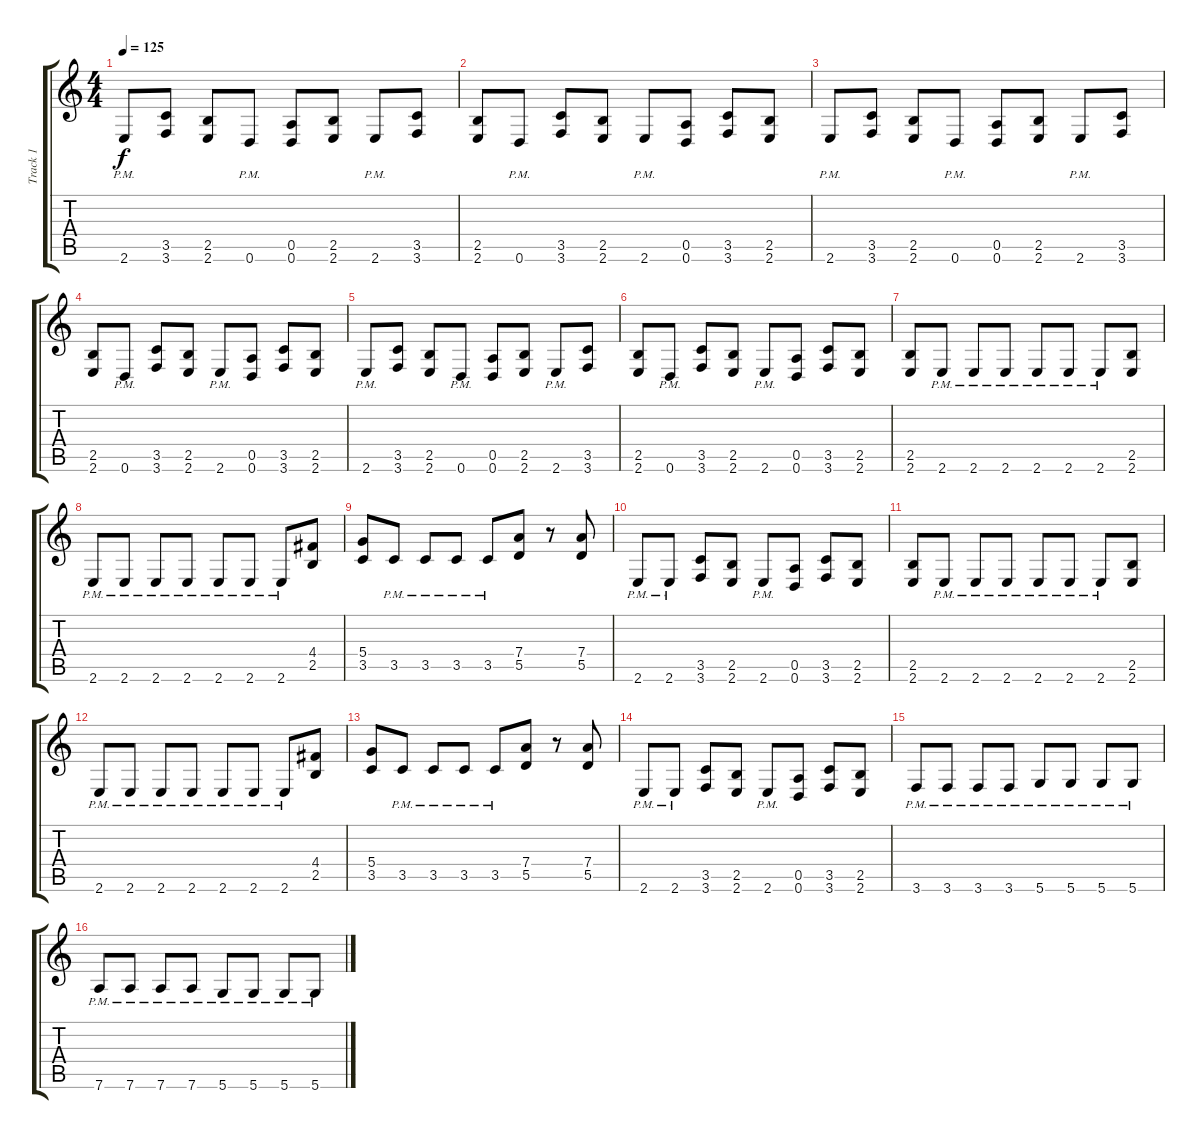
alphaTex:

\track ("Track 1" "Track 1") {instrument distortionguitar}
\staff {score tabs}
\tuning (E4 B3 G3 D3 A2 D2) {hide}
\ts (4 4)
\tempo 125
\clef g2
\ks c
2.6{pm}.8{dy f} (3.5 3.6).8 (2.5 2.6).8 0.6{pm}.8 (0.5 0.6).8 (2.5 2.6).8 2.6{pm}.8 (3.5 3.6).8 |
(2.5 2.6).8 0.6{pm}.8 (3.5 3.6).8 (2.5 2.6).8 2.6{pm}.8 (0.5 0.6).8 (3.5 3.6).8 (2.5 2.6).8 |
2.6{pm}.8 (3.5 3.6).8 (2.5 2.6).8 0.6{pm}.8 (0.5 0.6).8 (2.5 2.6).8 2.6{pm}.8 (3.5 3.6).8 |
(2.5 2.6).8 0.6{pm}.8 (3.5 3.6).8 (2.5 2.6).8 2.6{pm}.8 (0.5 0.6).8 (3.5 3.6).8 (2.5 2.6).8 |
2.6{pm}.8 (3.5 3.6).8 (2.5 2.6).8 0.6{pm}.8 (0.5 0.6).8 (2.5 2.6).8 2.6{pm}.8 (3.5 3.6).8 |
(2.5 2.6).8 0.6{pm}.8 (3.5 3.6).8 (2.5 2.6).8 2.6{pm}.8 (0.5 0.6).8 (3.5 3.6).8 (2.5 2.6).8 |
(2.5 2.6).8 2.6{pm}.8 2.6{pm}.8 2.6{pm}.8 2.6{pm}.8 2.6{pm}.8 2.6{pm}.8 (2.5 2.6).8 |
2.6{pm}.8 2.6{pm}.8 2.6{pm}.8 2.6{pm}.8 2.6{pm}.8 2.6{pm}.8 2.6{pm}.8 (4.4 2.5).8 |
(5.4 3.5).8 3.5{pm}.8 3.5{pm}.8 3.5{pm}.8 3.5{pm}.8 (7.4 5.5).8 r.8 (7.4 5.5).8 |
2.6{pm}.8 2.6{pm}.8 (3.5 3.6).8 (2.5 2.6).8 2.6{pm}.8 (0.5 0.6).8 (3.5 3.6).8 (2.5 2.6).8 |
(2.5 2.6).8 2.6{pm}.8 2.6{pm}.8 2.6{pm}.8 2.6{pm}.8 2.6{pm}.8 2.6{pm}.8 (2.5 2.6).8 |
2.6{pm}.8 2.6{pm}.8 2.6{pm}.8 2.6{pm}.8 2.6{pm}.8 2.6{pm}.8 2.6{pm}.8 (4.4 2.5).8 |
(5.4 3.5).8 3.5{pm}.8 3.5{pm}.8 3.5{pm}.8 3.5{pm}.8 (7.4 5.5).8 r.8 (7.4 5.5).8 |
2.6{pm}.8 2.6{pm}.8 (3.5 3.6).8 (2.5 2.6).8 2.6{pm}.8 (0.5 0.6).8 (3.5 3.6).8 (2.5 2.6).8 |
3.6{pm}.8 3.6{pm}.8 3.6{pm}.8 3.6{pm}.8 5.6{pm}.8 5.6{pm}.8 5.6{pm}.8 5.6{pm}.8 |
7.6{pm}.8 7.6{pm}.8 7.6{pm}.8 7.6{pm}.8 5.6{pm}.8 5.6{pm}.8 5.6{pm}.8 5.6{pm}.8
